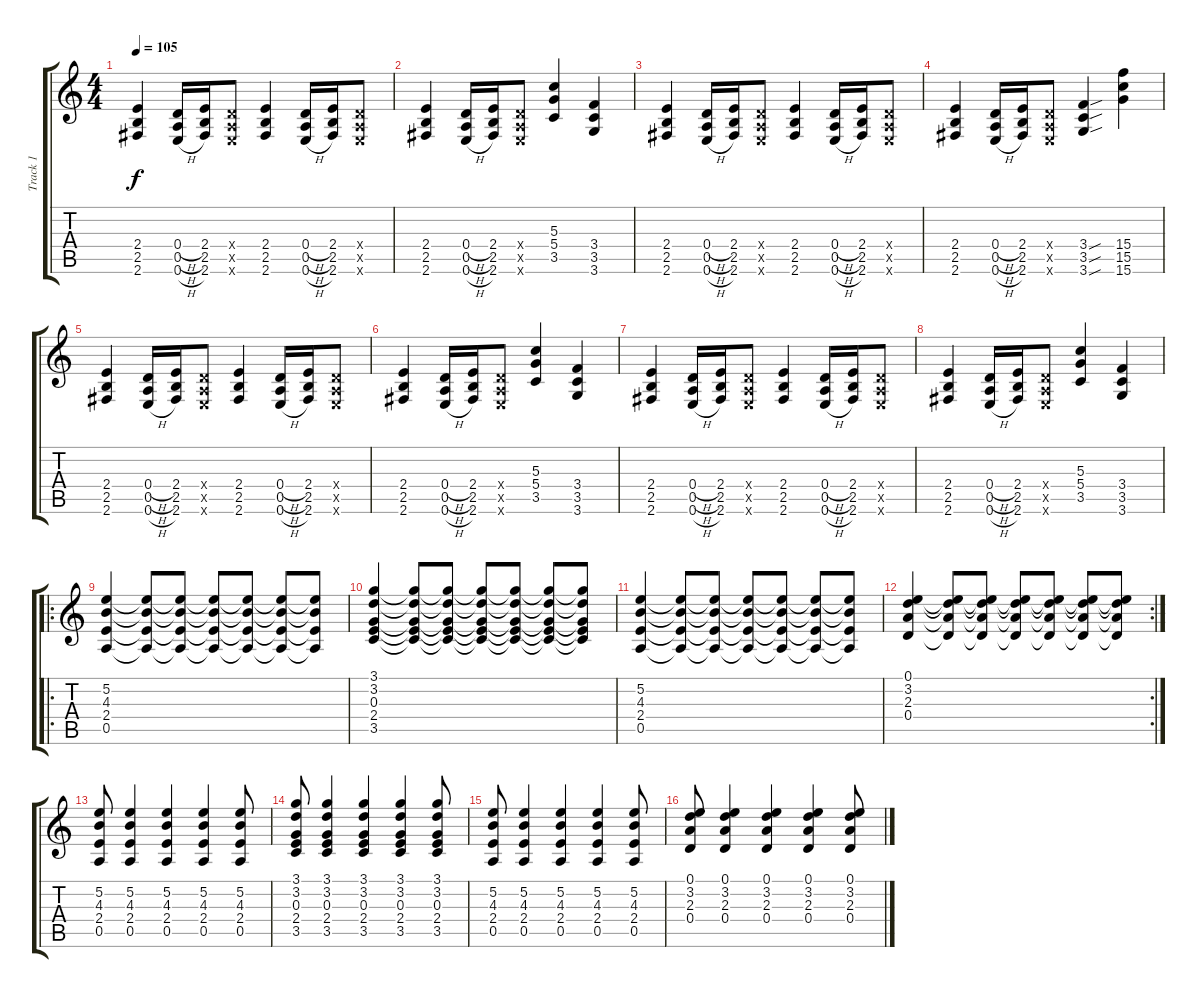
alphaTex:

\track ("Track 1" "Track 1") {instrument distortionguitar}
\staff {score tabs}
\tuning (E4 B3 G3 D3 A2 E2) {hide}
\ts (4 4)
\tempo 105
\clef g2
\ks c
(2.4 2.5 2.6).4{dy f instrument distortionguitar} (0.4{h} 0.5{h} 0.6{h}).16 (2.4 2.5 2.6).16 (0.4{x} 0.5{x} 0.6{x}).8 (2.4 2.5 2.6).4 (0.4{h} 0.5{h} 0.6{h}).16 (2.4 2.5 2.6).16 (0.4{x} 0.5{x} 0.6{x}).8 |
(2.4 2.5 2.6).4 (0.4{h} 0.5{h} 0.6{h}).16 (2.4 2.5 2.6).16 (0.4{x} 0.5{x} 0.6{x}).8 (5.3 5.4 3.5).4 (3.4 3.5 3.6).4 |
(2.4 2.5 2.6).4 (0.4{h} 0.5{h} 0.6{h}).16 (2.4 2.5 2.6).16 (0.4{x} 0.5{x} 0.6{x}).8 (2.4 2.5 2.6).4 (0.4{h} 0.5{h} 0.6{h}).16 (2.4 2.5 2.6).16 (0.4{x} 0.5{x} 0.6{x}).8 |
(2.4 2.5 2.6).4 (0.4{h} 0.5{h} 0.6{h}).16 (2.4 2.5 2.6).16 (0.4{x} 0.5{x} 0.6{x}).8 (3.4{sou} 3.5{sou} 3.6{sou}).4 (15.4 15.5 15.6).4 |
(2.4 2.5 2.6).4 (0.4{h} 0.5{h} 0.6{h}).16 (2.4 2.5 2.6).16 (0.4{x} 0.5{x} 0.6{x}).8 (2.4 2.5 2.6).4 (0.4{h} 0.5{h} 0.6{h}).16 (2.4 2.5 2.6).16 (0.4{x} 0.5{x} 0.6{x}).8 |
(2.4 2.5 2.6).4 (0.4{h} 0.5{h} 0.6{h}).16 (2.4 2.5 2.6).16 (0.4{x} 0.5{x} 0.6{x}).8 (5.3 5.4 3.5).4 (3.4 3.5 3.6).4 |
(2.4 2.5 2.6).4 (0.4{h} 0.5{h} 0.6{h}).16 (2.4 2.5 2.6).16 (0.4{x} 0.5{x} 0.6{x}).8 (2.4 2.5 2.6).4 (0.4{h} 0.5{h} 0.6{h}).16 (2.4 2.5 2.6).16 (0.4{x} 0.5{x} 0.6{x}).8 |
(2.4 2.5 2.6).4 (0.4{h} 0.5{h} 0.6{h}).16 (2.4 2.5 2.6).16 (0.4{x} 0.5{x} 0.6{x}).8 (5.3 5.4 3.5).4 (3.4 3.5 3.6).4 |
\ro
(5.2 4.3 2.4 0.5).4{instrument electricguitarclean} (5.2{t} 4.3{t} 2.4{t} 0.5{t}).8 (5.2{t} 4.3{t} 2.4{t} 0.5{t}).8 (5.2{t} 4.3{t} 2.4{t} 0.5{t}).8 (5.2{t} 4.3{t} 2.4{t} 0.5{t}).8 (5.2{t} 4.3{t} 2.4{t} 0.5{t}).8 (5.2{t} 4.3{t} 2.4{t} 0.5{t}).8 |
(3.1 3.2 0.3 2.4 3.5).4 (3.1{t} 3.2{t} 0.3{t} 2.4{t} 3.5{t}).8 (3.1{t} 3.2{t} 0.3{t} 2.4{t} 3.5{t}).8 (3.1{t} 3.2{t} 0.3{t} 2.4{t} 3.5{t}).8 (3.1{t} 3.2{t} 0.3{t} 2.4{t} 3.5{t}).8 (3.1{t} 3.2{t} 0.3{t} 2.4{t} 3.5{t}).8 (3.1{t} 3.2{t} 0.3{t} 2.4{t} 3.5{t}).8 |
(5.2 4.3 2.4 0.5).4{instrument electricguitarclean} (5.2{t} 4.3{t} 2.4{t} 0.5{t}).8 (5.2{t} 4.3{t} 2.4{t} 0.5{t}).8 (5.2{t} 4.3{t} 2.4{t} 0.5{t}).8 (5.2{t} 4.3{t} 2.4{t} 0.5{t}).8 (5.2{t} 4.3{t} 2.4{t} 0.5{t}).8 (5.2{t} 4.3{t} 2.4{t} 0.5{t}).8 |
\rc 2
(0.1 3.2 2.3 0.4).4 (0.1{t} 3.2{t} 2.3{t} 0.4{t}).8 (0.1{t} 3.2{t} 2.3{t} 0.4{t}).8 (0.1{t} 3.2{t} 2.3{t} 0.4{t}).8 (0.1{t} 3.2{t} 2.3{t} 0.4{t}).8 (0.1{t} 3.2{t} 2.3{t} 0.4{t}).8 (0.1{t} 3.2{t} 2.3{t} 0.4{t}).8 |
(5.2 4.3 2.4 0.5).8 (5.2 4.3 2.4 0.5).4 (5.2 4.3 2.4 0.5).4 (5.2 4.3 2.4 0.5).4 (5.2 4.3 2.4 0.5).8 |
(3.1 3.2 0.3 2.4 3.5).8 (3.1 3.2 0.3 2.4 3.5).4 (3.1 3.2 0.3 2.4 3.5).4 (3.1 3.2 0.3 2.4 3.5).4 (3.1 3.2 0.3 2.4 3.5).8 |
(5.2 4.3 2.4 0.5).8 (5.2 4.3 2.4 0.5).4 (5.2 4.3 2.4 0.5).4 (5.2 4.3 2.4 0.5).4 (5.2 4.3 2.4 0.5).8 |
(0.1 3.2 2.3 0.4).8 (0.1 3.2 2.3 0.4).4 (0.1 3.2 2.3 0.4).4 (0.1 3.2 2.3 0.4).4 (0.1 3.2 2.3 0.4).8
